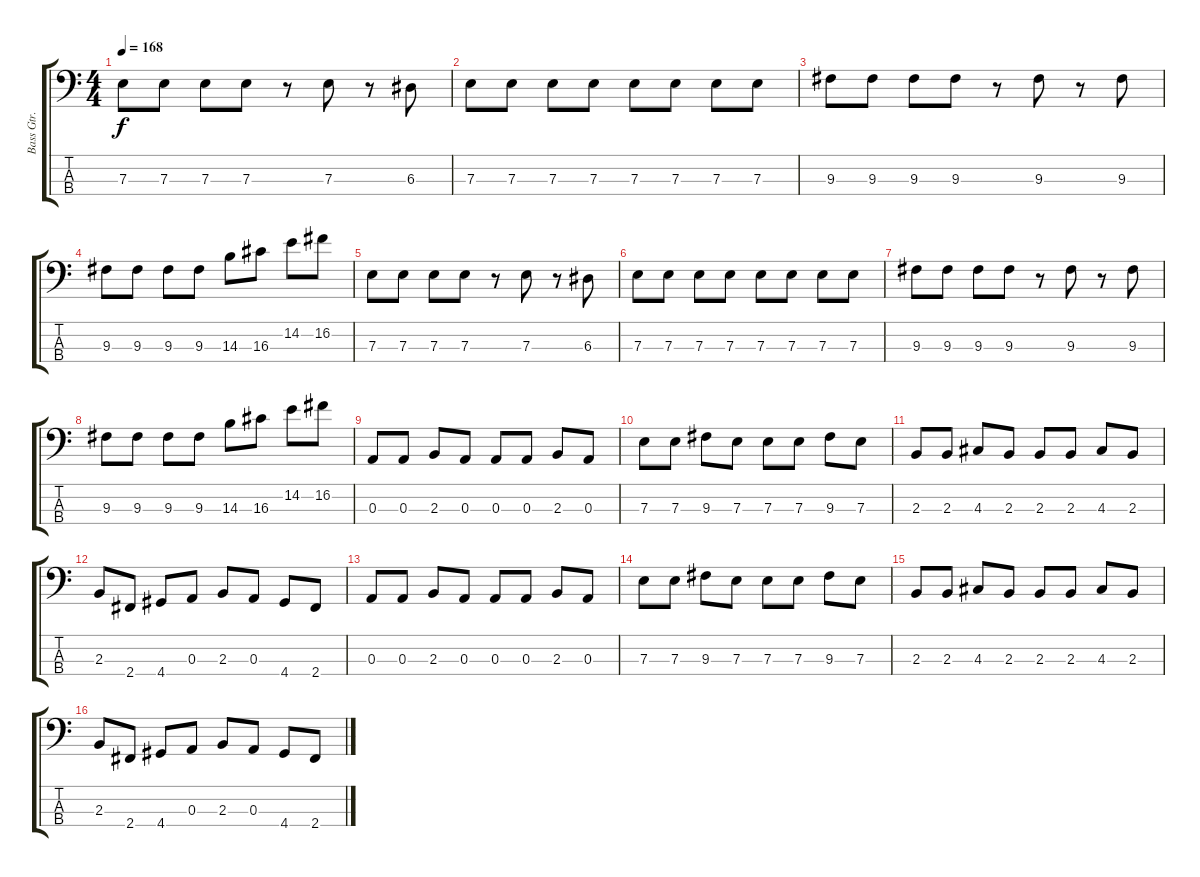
\track ("Bass Gtr." "Bass Gtr.") {instrument electricbasspick}
\staff {score tabs}
\tuning (G2 D2 A1 E1) {hide}
\ts (4 4)
\tempo 168
\clef f4
\ks c
7.3.8{dy f} 7.3.8 7.3.8 7.3.8 r.8 7.3.8 r.8 6.3.8 |
7.3.8 7.3.8 7.3.8 7.3.8 7.3.8 7.3.8 7.3.8 7.3.8 |
9.3.8 9.3.8 9.3.8 9.3.8 r.8 9.3.8 r.8 9.3.8 |
9.3.8 9.3.8 9.3.8 9.3.8 14.3.8 16.3.8 14.2.8 16.2.8 |
7.3.8 7.3.8 7.3.8 7.3.8 r.8 7.3.8 r.8 6.3.8 |
7.3.8 7.3.8 7.3.8 7.3.8 7.3.8 7.3.8 7.3.8 7.3.8 |
9.3.8 9.3.8 9.3.8 9.3.8 r.8 9.3.8 r.8 9.3.8 |
9.3.8 9.3.8 9.3.8 9.3.8 14.3.8 16.3.8 14.2.8 16.2.8 |
0.3.8 0.3.8 2.3.8 0.3.8 0.3.8 0.3.8 2.3.8 0.3.8 |
7.3.8 7.3.8 9.3.8 7.3.8 7.3.8 7.3.8 9.3.8 7.3.8 |
2.3.8 2.3.8 4.3.8 2.3.8 2.3.8 2.3.8 4.3.8 2.3.8 |
2.3.8 2.4.8 4.4.8 0.3.8 2.3.8 0.3.8 4.4.8 2.4.8 |
0.3.8 0.3.8 2.3.8 0.3.8 0.3.8 0.3.8 2.3.8 0.3.8 |
7.3.8 7.3.8 9.3.8 7.3.8 7.3.8 7.3.8 9.3.8 7.3.8 |
2.3.8 2.3.8 4.3.8 2.3.8 2.3.8 2.3.8 4.3.8 2.3.8 |
2.3.8 2.4.8 4.4.8 0.3.8 2.3.8 0.3.8 4.4.8 2.4.8
